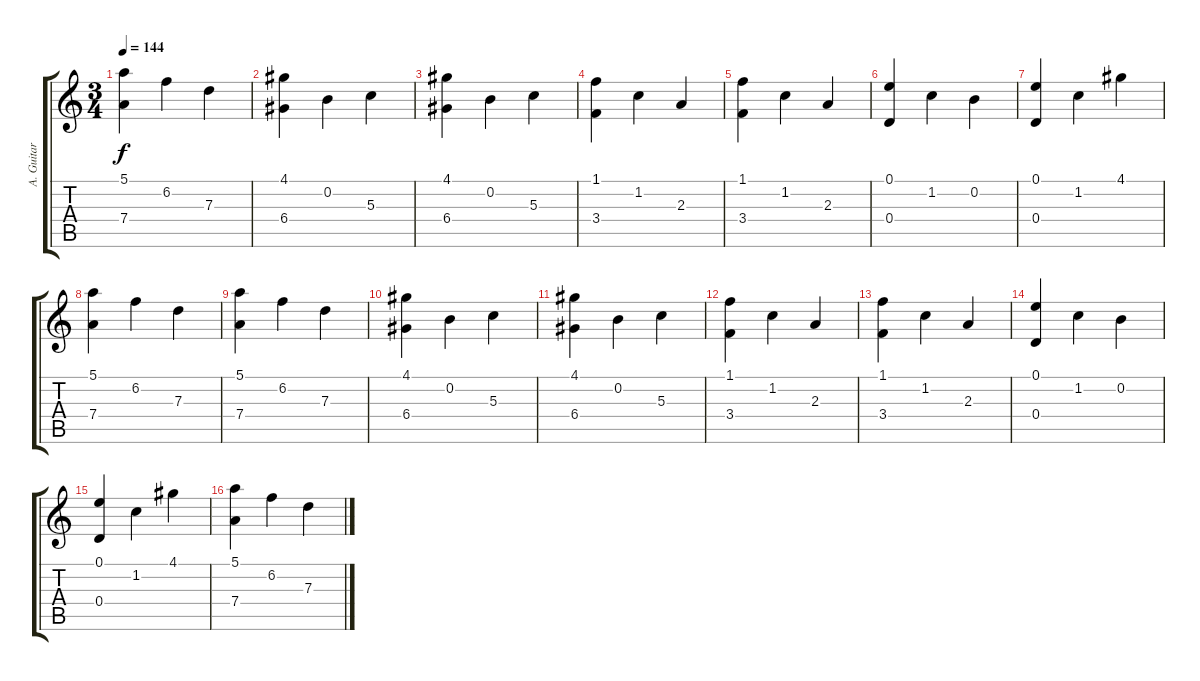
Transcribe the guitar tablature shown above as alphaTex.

\track ("A. Guitar" "A. Guitar") {instrument acousticguitarnylon}
\staff {score tabs}
\tuning (E4 B3 G3 D3 A2 E2) {hide}
\ts (3 4)
\tempo 144
\clef g2
\ks c
(5.1 7.4).4{dy f} 6.2.4 7.3.4 |
(4.1 6.4).4 0.2.4 5.3.4 |
(4.1 6.4).4 0.2.4 5.3.4 |
(1.1 3.4).4 1.2.4 2.3.4 |
(1.1 3.4).4 1.2.4 2.3.4 |
(0.1 0.4).4 1.2.4 0.2.4 |
(0.1 0.4).4 1.2.4 4.1.4 |
(5.1 7.4).4 6.2.4 7.3.4 |
(5.1 7.4).4 6.2.4 7.3.4 |
(4.1 6.4).4 0.2.4 5.3.4 |
(4.1 6.4).4 0.2.4 5.3.4 |
(1.1 3.4).4 1.2.4 2.3.4 |
(1.1 3.4).4 1.2.4 2.3.4 |
(0.1 0.4).4 1.2.4 0.2.4 |
(0.1 0.4).4 1.2.4 4.1.4 |
(5.1 7.4).4 6.2.4 7.3.4
